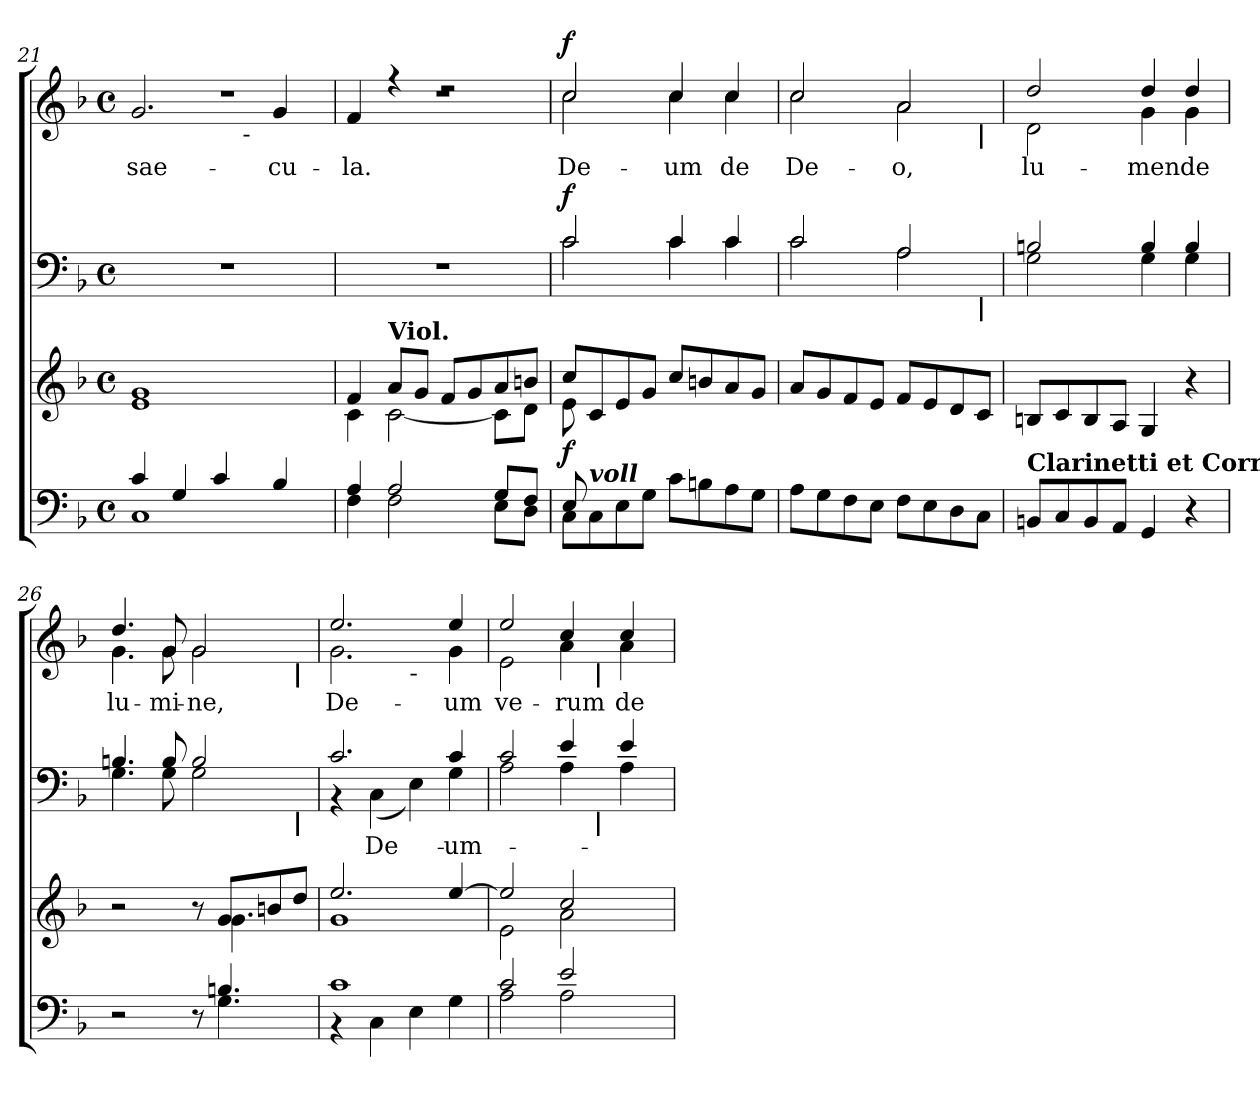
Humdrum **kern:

**kern	**kern	**dynam	**kern	**text	**dynam	**kern	**text	**dynam
*part4	*part3	*part3	*part2	*part2	*part2	*part1	*part1	*part1
*staff4	*staff3	*staff3	*staff2	*staff2	*staff2	*staff1	*staff1	*staff1
*clefF4	*clefG2	*	*clefF4	*	*	*clefG2	*	*
*k[b-]	*k[b-]	*	*k[b-]	*	*	*k[b-]	*	*
*F:	*F:	*	*F:	*	*	*F:	*	*
*M4/4	*M4/4	*	*M4/4	*	*	*M4/4	*	*
*met(c)	*met(c)	*	*met(c)	*	*	*met(c)	*	*
=21	=21	=21	=21	=21	=21	=21	=21	=21
*^	*	*	*	*	*	*	*	*
!	!	!	!	!	!	!	!	!LO:LY:b:color=#000000	!
*	*	*	*	*	*	*	*^	*	*
*	*	*	*	*	*	*	*	*^	*	*
4ci/	1Ci	1ei 1gi	.	1r	.	.	2.gi/	1r	2ryy	sae-	.
4Gi/	.	.	.	.	.	.	.	.	.	.	.
4ci/	.	.	.	.	.	.	.	.	16ryy	.	.
.	.	.	.	.	.	.	.	.	64...ryy	.	.
!	!	!	!	!	!	!	!	!	!LO:TX:b:t=-	!	!
.	.	.	.	.	.	.	.	.	4ryy	.	.
!	!	!	!	!	!	!	!	!	!	!LO:LY:b:color=#000000	!
4B-i/	.	.	.	.	.	.	4gi/	.	.	-cu-	.
.	.	.	.	.	.	.	.	.	8ryy	.	.
.	.	.	.	.	.	.	.	.	32ryy	.	.
.	.	.	.	.	.	.	.	.	512ryy	.	.
*	*	*	*	*	*	*	*v	*v	*v	*	*
=22	=22	=22	=22	=22	=22	=22	=22	=22	=22
*	*	*^	*	*	*	*	*	*	*
*	*	*	*	*	*	*	*	*^	*	*
*	*	*	*	*	*	*	*	*	*^	*	*
!	!	!	!	!	!	!	!	!	!	!	!LO:LY:b:color=#000000	!
*	*	*	*	*	*	*	*	*	*v	*v	*	*
4Ai/	4Fi\	4fi/	4ci\	.	1r	.	.	4fi/	1r	-la.	.
!	!	!LO:TX:a:B:t=Viol.	!	!	!	!	!	!	!	!	!
2Ai/	2Fi\	8ai/L	[<2ci\	.	.	.	.	4r	.	.	.
.	.	8gi/J	.	.	.	.	.	.	.	.	.
.	.	8fi/L	.	.	.	.	.	2r	.	.	.
.	.	8gi/	.	.	.	.	.	.	.	.	.
8Gi/L	8Ei\L	8ai/	8ci\L]	.	.	.	.	.	.	.	.
8Fi/J	8Di\J	8bni/J	8di\J	.	.	.	.	.	.	.	.
=23	=23	=23	=23	=23	=23	=23	=23	=23	=23	=23	=23
*	*	*	*	*	*^	*	*	*	*	*	*
!	!	!	!	!	!	!	!	!	!	!	!LO:LY:b:color=#000000	!
8Ei/	8Ci\L	8cci/L	8ei\	f	2ci/	2ci\	.	f	2cci/	2cci\	De-	f
!LO:TX:a:Bi:t=voll	!	!	!	!	!	!	!	!	!	!	!	!
8ryy	8Ci\	8ci/	8ryy	.	.	.	.	.	.	.	.	.
4ryy	8Ei\	8ei/	4ryy	.	.	.	.	.	.	.	.	.
.	8Gi\J	8gi/J	.	.	.	.	.	.	.	.	.	.
!	!	!	!	!	!	!	!	!	!	!	!LO:LY:b:color=#000000	!
2ryy	8ci\L	8cci/L	2ryy	.	4ci/	4ci\	.	.	4cci/	4cci\	-um	.
.	8Bni\	8bni/	.	.	.	.	.	.	.	.	.	.
!	!	!	!	!	!	!	!	!	!	!	!LO:LY:b:color=#000000	!
.	8Ai\	8ai/	.	.	4ci/	4ci\	.	.	4cci/	4cci\	de	.
.	8Gi\J	8gi/J	.	.	.	.	.	.	.	.	.	.
*v	*v	*	*	*	*	*	*	*	*v	*v	*	*
*	*v	*v	*	*	*	*	*	*	*	*
!!LO:LB:g=z
=24	=24	=24	=24	=24	=24	=24	=24	=24	=24
*^	*	*	*	*	*	*	*	*	*
!	!	!	!	!	!	!	!	!	!LO:LY:b:color=#000000	!
*	*	*	*	*	*^	*	*	*^	*	*
*v	*v	*	*	*	*	*	*	*	*	*^	*	*
8Ai\L	8ai/L	.	2ci/	2ci\	2..ryy	.	.	2cci/	2cci\	2..ryy	De-	.
8Gi\	8gi/	.	.	.	.	.	.	.	.	.	.	.
8Fi\	8fi/	.	.	.	.	.	.	.	.	.	.	.
8Ei\J	8ei/J	.	.	.	.	.	.	.	.	.	.	.
!	!	!	!	!	!	!	!	!	!	!	!LO:LY:b:color=#000000	!
8Fi\L	8fi/L	.	2Ai/	2Ai\	.	.	.	2ai/	2ai\	.	-o,	.
8Ei\	8ei/	.	.	.	.	.	.	.	.	.	.	.
8Di\	8di/	.	.	.	.	.	.	.	.	.	.	.
!	!	!	!	!	!	!	!	!	!	!LO:TX:b:B:t=|	!	!
!	!	!	!	!	!LO:TX:b:B:t=|	!	!	!	!	!	!	!
8Ci\J	8ci/J	.	.	.	8ryy	.	.	.	.	8ryy	.	.
*	*	*	*	*v	*v	*	*	*	*	*	*	*
*	*	*	*	*	*	*	*v	*v	*v	*	*
=25	=25	=25	=25	=25	=25	=25	=25	=25	=25
*	*	*	*	*^	*	*	*^	*	*
*	*	*	*	*	*	*	*	*	*^	*	*
!LO:TX:a:B:t=Clarinetti et Corni	!	!	!	!	!	!	!	!	!	!	!	!
!	!	!	!	!	!	!	!	!	!	!	!LO:LY:b:color=#000000	!
*	*	*	*	*v	*v	*	*	*	*	*	*	*
*	*	*	*	*	*	*	*	*v	*v	*	*
8BBni/L	8Bni/L	.	2Bni/	2Gi\	.	.	2ddi/	2di\	lu-	.
8Ci/	8ci/	.	.	.	.	.	.	.	.	.
8BBi/	8Bi/	.	.	.	.	.	.	.	.	.
8AAi/J	8Ai/J	.	.	.	.	.	.	.	.	.
!	!	!	!	!	!	!	!	!	!LO:LY:b:color=#000000	!
4GGi/	4Gi/	.	4Bi/	4Gi\	.	.	4ddi/	4gi\	-men	.
!	!	!	!	!	!	!	!	!	!LO:LY:b:color=#000000	!
4r	4r	.	4Bi/	4Gi\	.	.	4ddi/	4gi\	de	.
*	*	*	*	*	*	*	*v	*v	*	*
=26	=26	=26	=26	=26	=26	=26	=26	=26	=26
*^	*^	*	*	*	*	*	*	*	*
*	*	*	*	*	*	*	*	*	*^	*	*
!	!	!	!	!	!	!	!	!	!	!	!LO:LY:b:color=#000000	!
*	*	*	*	*	*	*^	*	*	*	*^	*	*
2r	2ryy	2r	2ryy	.	4.Bni/	4.Gi\	2..ryy	.	.	4.ddi/	4.gi\	2..ryy	lu-	.
!	!	!	!	!	!	!	!	!	!	!	!	!	!LO:LY:b:color=#000000	!
.	.	.	.	.	8Bi/	8Gi\	.	.	.	8gi/	8gi\	.	-mi-	.
!	!	!	!	!	!	!	!	!	!	!	!	!	!LO:LY:b:color=#000000	!
8r	8ryy	8r	8ryy	.	2Bi/	2Gi\	.	.	.	2gi/	2gi\	.	-ne,	.
4.Bni/	4.Gi\	8gi/L	4.gi\	.	.	.	.	.	.	.	.	.	.	.
.	.	8bni/	.	.	.	.	.	.	.	.	.	.	.	.
!	!	!	!	!	!	!	!	!	!	!	!	!LO:TX:b:B:t=|	!	!
!	!	!	!	!	!	!	!LO:TX:b:B:t=|	!	!	!	!	!	!	!
.	.	8ddi/J	.	.	.	.	8ryy	.	.	.	.	8ryy	.	.
*	*	*	*	*	*	*v	*v	*	*	*	*	*	*	*
!!LO:PB:g=z	!!	!!
=27	=27	=27	=27	=27	=27	=27	=27	=27	=27	=27	=27	=27	=27
*	*	*	*	*	*	*^	*	*	*	*	*	*	*
!	!	!	!	!	!	!	!	!	!	!	!	!	!LO:LY:b:color=#000000	!
*	*	*	*	*	*	*v	*v	*	*	*	*	*	*	*
1ci	4r	2.eei/	1gi	.	2.ci/	4r	.	.	2.eei/	2.gi\	2ryy	De-	.
!	!	!	!	!	!	!	!LO:LY:b:color=#000000	!	!	!	!	!	!
.	4Ci\	.	.	.	.	(4Ci\	De-	.	.	.	.	.	.
!	!	!	!	!	!	!	!	!	!	!	!LO:TX:b:t=-	!	!
.	4Ei\	.	.	.	.	4Ei\)	.	.	.	.	2ryy	.	.
!	!	!	!	!	!	!	!LO:LY:b:color=#000000	!	!	!	!	!	!
!	!	!	!	!	!	!	!	!	!	!	!	!LO:LY:b:color=#000000	!
.	4Gi\	[>4eei/	.	.	4ci/	4Gi\	-um	.	4eei/	4gi\	.	-um	.
=28	=28	=28	=28	=28	=28	=28	=28	=28	=28	=28	=28	=28	=28
!	!	!	!	!	!	!	!	!	!	!	!	!LO:LY:b:color=#000000	!
*	*	*	*	*	*	*^	*	*	*	*	*	*	*
2ci/	2Ai\	2eei/]	2ei\	.	2ci/	2Ai\	2ryy	.	.	2eei/	2ei\	2ryy	ve-	.
!	!	!	!	!	!	!	!	!	!	!	!	!	!LO:LY:b:color=#000000	!
2ei/	2Ai\	2cci/	2ai\	.	4ei/	4Ai\	16ryy	.	.	4cci/	4ai\	16ryy	-rum	.
.	.	.	.	.	.	.	32...ryy	.	.	.	.	32...ryy	.	.
!	!	!	!	!	!	!	!	!	!	!	!	!LO:TX:b:B:t=|	!	!
!	!	!	!	!	!	!	!LO:TX:b:B:t=|	!	!	!	!	!	!	!
.	.	.	.	.	.	.	4ryy	.	.	.	.	4ryy	.	.
!	!	!	!	!	!	!	!	!	!	!	!	!	!LO:LY:b:color=#000000	!
.	.	.	.	.	4ei/	4Ai\	.	.	.	4cci/	4ai\	.	de	.
.	.	.	.	.	.	.	8ryy	.	.	.	.	8ryy	.	.
.	.	.	.	.	.	.	256ryy	.	.	.	.	256ryy	.	.
*v	*v	*	*	*	*v	*v	*v	*	*	*v	*v	*v	*	*
*	*v	*v	*	*	*	*	*	*	*
=	=	=	=	=	=	=	=	=
*-	*-	*-	*-	*-	*-	*-	*-	*-
